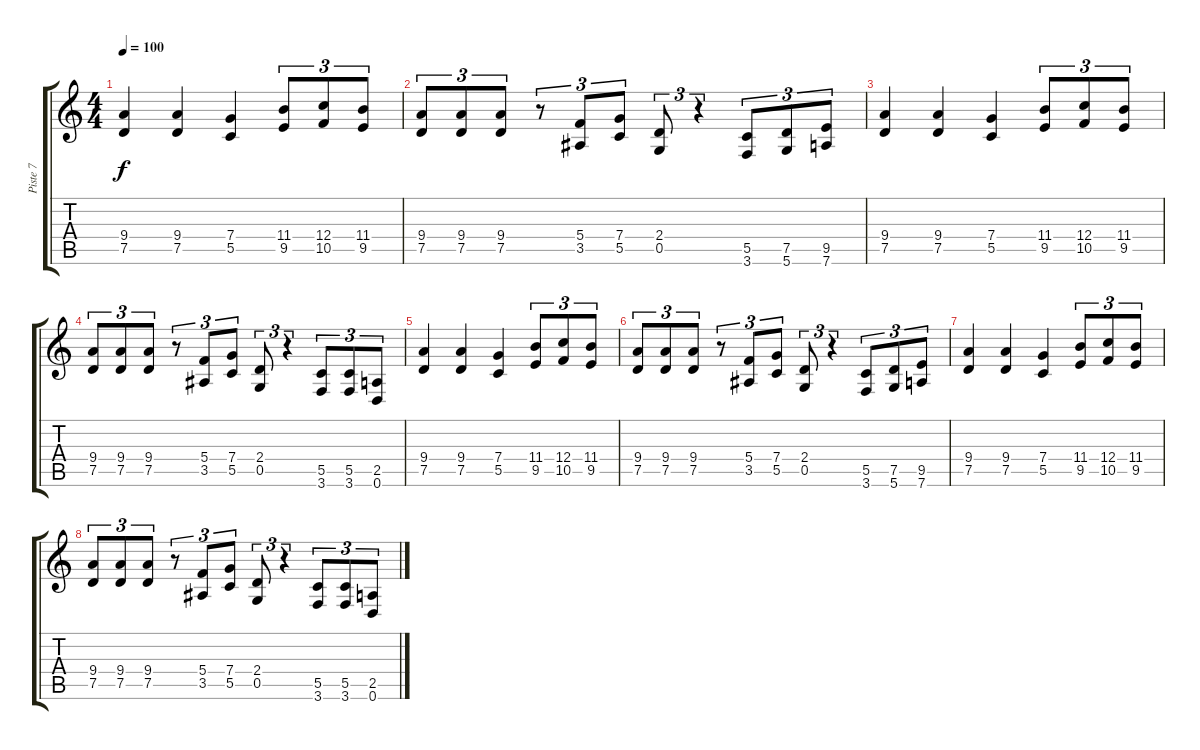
\track ("Piste 7" "Piste 7") {instrument distortionguitar}
\staff {score tabs}
\tuning (D4 A3 F3 C3 G2 D2) {hide}
\ts (4 4)
\tempo 100
\clef g2
\ks c
(9.4 7.5).4{dy f} (9.4 7.5).4 (7.4 5.5).4 (11.4 9.5).8{tu (3 2)} (12.4 10.5).8{tu (3 2)} (11.4 9.5).8{tu (3 2)} |
(9.4 7.5).8{tu (3 2)} (9.4 7.5).8{tu (3 2)} (9.4 7.5).8{tu (3 2)} r.8{tu (3 2)} (5.4 3.5).8{tu (3 2)} (7.4 5.5).8{tu (3 2)} (2.4 0.5).8{tu (3 2)} r.4{tu (3 2)} (5.5 3.6).8{tu (3 2)} (7.5 5.6).8{tu (3 2)} (9.5 7.6).8{tu (3 2)} |
(9.4 7.5).4 (9.4 7.5).4 (7.4 5.5).4 (11.4 9.5).8{tu (3 2)} (12.4 10.5).8{tu (3 2)} (11.4 9.5).8{tu (3 2)} |
(9.4 7.5).8{tu (3 2)} (9.4 7.5).8{tu (3 2)} (9.4 7.5).8{tu (3 2)} r.8{tu (3 2)} (5.4 3.5).8{tu (3 2)} (7.4 5.5).8{tu (3 2)} (2.4 0.5).8{tu (3 2)} r.4{tu (3 2)} (5.5 3.6).8{tu (3 2)} (5.5 3.6).8{tu (3 2)} (2.5 0.6).8{tu (3 2)} |
(9.4 7.5).4 (9.4 7.5).4 (7.4 5.5).4 (11.4 9.5).8{tu (3 2)} (12.4 10.5).8{tu (3 2)} (11.4 9.5).8{tu (3 2)} |
(9.4 7.5).8{tu (3 2)} (9.4 7.5).8{tu (3 2)} (9.4 7.5).8{tu (3 2)} r.8{tu (3 2)} (5.4 3.5).8{tu (3 2)} (7.4 5.5).8{tu (3 2)} (2.4 0.5).8{tu (3 2)} r.4{tu (3 2)} (5.5 3.6).8{tu (3 2)} (7.5 5.6).8{tu (3 2)} (9.5 7.6).8{tu (3 2)} |
(9.4 7.5).4 (9.4 7.5).4 (7.4 5.5).4 (11.4 9.5).8{tu (3 2)} (12.4 10.5).8{tu (3 2)} (11.4 9.5).8{tu (3 2)} |
(9.4 7.5).8{tu (3 2)} (9.4 7.5).8{tu (3 2)} (9.4 7.5).8{tu (3 2)} r.8{tu (3 2)} (5.4 3.5).8{tu (3 2)} (7.4 5.5).8{tu (3 2)} (2.4 0.5).8{tu (3 2)} r.4{tu (3 2)} (5.5 3.6).8{tu (3 2)} (5.5 3.6).8{tu (3 2)} (2.5 0.6).8{tu (3 2)}
